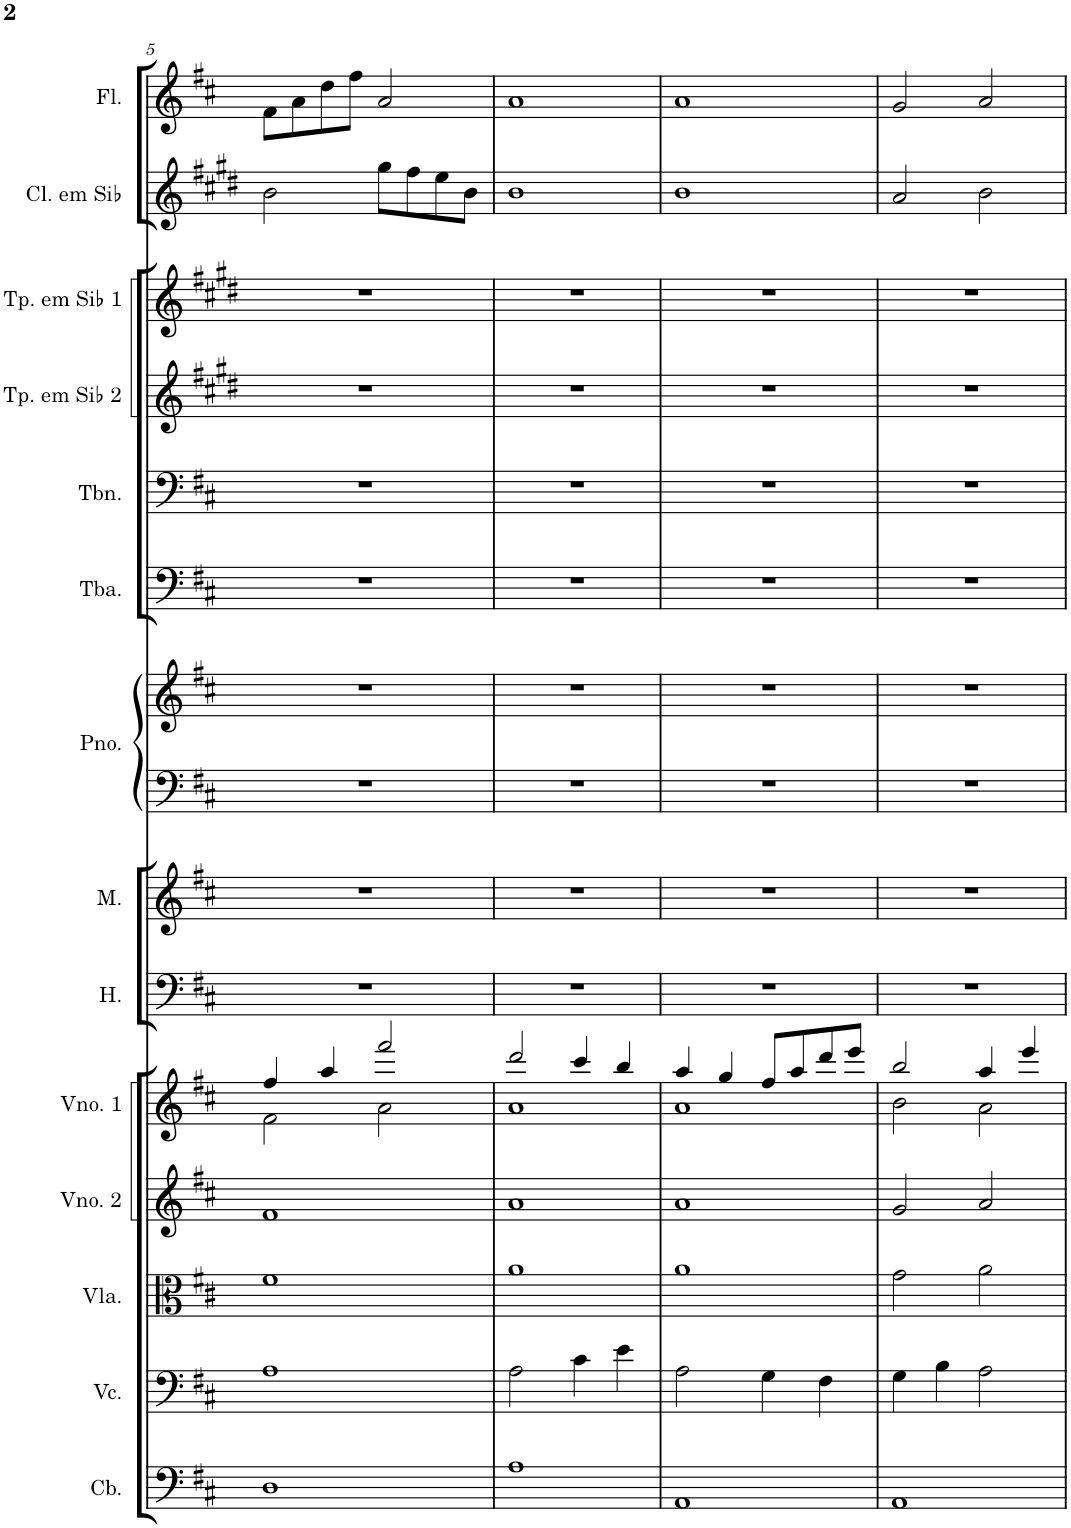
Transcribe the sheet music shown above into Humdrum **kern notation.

**kern	**kern	**kern	**kern	**kern	**kern	**kern	**kern	**kern	**kern	**kern	**kern	**kern	**kern	**kern
*part14	*part13	*part12	*part11	*part10	*part9	*part8	*part7	*part7	*part6	*part5	*part4	*part3	*part2	*part1
*staff15	*staff14	*staff13	*staff12	*staff11	*staff10	*staff9	*staff8	*staff7	*staff6	*staff5	*staff4	*staff3	*staff2	*staff1
*I"Contrabaixo	*I"Violoncelo	*I"Viola	*I"Violino 2	*I"Violino 1	*I"Homens	*I"Senhoras	*I"Piano	*	*I"Tuba	*I"Trombone	*I"Trompete em Sib 2	*I"Trompete em Sib 1	*I"Clarinete em Sib	*I"Flauta Transversal
*I'Cb.	*I'Vc.	*I'Vla.	*I'Vno. 2	*I'Vno. 1	*I'H.	*	*I'Pno.	*	*I'Tba.	*I'Tbn.	*I'Tp. em Sib 2	*I'Tp. em Sib 1	*I'Cl. em Sib	*I'Fl.
!!LO:PB:g=z
*clefF4	*clefF4	*clefC3	*clefG2	*clefG2	*clefF4	*clefG2	*clefF4	*clefG2	*clefF4	*clefF4	*clefG2	*clefG2	*clefG2	*clefG2
*Trd7c12	*	*	*	*	*	*	*	*	*	*	*Trd1c2	*Trd1c2	*Trd1c2	*
*k[f#c#]	*k[f#c#]	*k[f#c#]	*k[f#c#]	*k[f#c#]	*k[f#c#]	*k[f#c#]	*k[f#c#]	*k[f#c#]	*k[f#c#]	*k[f#c#]	*k[f#c#g#d#]	*k[f#c#g#d#]	*k[f#c#g#d#]	*k[f#c#]
*M4/4	*M4/4	*M4/4	*M4/4	*M4/4	*M4/4	*M4/4	*M4/4	*M4/4	*M4/4	*M4/4	*M4/4	*M4/4	*M4/4	*M4/4
=5	=5	=5	=5	=5	=5	=5	=5	=5	=5	=5	=5	=5	=5	=5
*	*	*	*	*^	*	*	*	*	*	*	*	*	*	*
1D	1A	1f#	1f#	4ff#/	2f#\	1r	1r	1r	1r	1r	1r	1r	1r	2b\	8f#\L
.	.	.	.	.	.	.	.	.	.	.	.	.	.	.	8a\
.	.	.	.	4aa/	.	.	.	.	.	.	.	.	.	.	8dd\
.	.	.	.	.	.	.	.	.	.	.	.	.	.	.	8ff#\J
.	.	.	.	2fff#/	2a\	.	.	.	.	.	.	.	.	8gg#\L	2a/
.	.	.	.	.	.	.	.	.	.	.	.	.	.	8ff#\	.
.	.	.	.	.	.	.	.	.	.	.	.	.	.	8ee\	.
.	.	.	.	.	.	.	.	.	.	.	.	.	.	8b\J	.
=6	=6	=6	=6	=6	=6	=6	=6	=6	=6	=6	=6	=6	=6	=6	=6
1A	2A\	1a	1a	2ddd/	1a	1r	1r	1r	1r	1r	1r	1r	1r	1b	1a
.	4c#\	.	.	4ccc#/	.	.	.	.	.	.	.	.	.	.	.
.	4e\	.	.	4bb/	.	.	.	.	.	.	.	.	.	.	.
=7	=7	=7	=7	=7	=7	=7	=7	=7	=7	=7	=7	=7	=7	=7	=7
1AA	2A\	1a	1a	4aa/	1a	1r	1r	1r	1r	1r	1r	1r	1r	1b	1a
.	.	.	.	4gg/	.	.	.	.	.	.	.	.	.	.	.
.	4G\	.	.	8ff#/L	.	.	.	.	.	.	.	.	.	.	.
.	.	.	.	8aa/	.	.	.	.	.	.	.	.	.	.	.
.	4F#\	.	.	8ddd/	.	.	.	.	.	.	.	.	.	.	.
.	.	.	.	8eee/J	.	.	.	.	.	.	.	.	.	.	.
=8	=8	=8	=8	=8	=8	=8	=8	=8	=8	=8	=8	=8	=8	=8	=8
1AA	4G\	2g\	2g/	2bb/	2b\	1r	1r	1r	1r	1r	1r	1r	1r	2a/	2g/
.	4B\	.	.	.	.	.	.	.	.	.	.	.	.	.	.
.	2A\	2a\	2a/	4aa/	2a\	.	.	.	.	.	.	.	.	2b\	2a/
.	.	.	.	4eee/	.	.	.	.	.	.	.	.	.	.	.
*	*	*	*	*v	*v	*	*	*	*	*	*	*	*	*	*
=	=	=	=	=	=	=	=	=	=	=	=	=	=	=
*-	*-	*-	*-	*-	*-	*-	*-	*-	*-	*-	*-	*-	*-	*-
